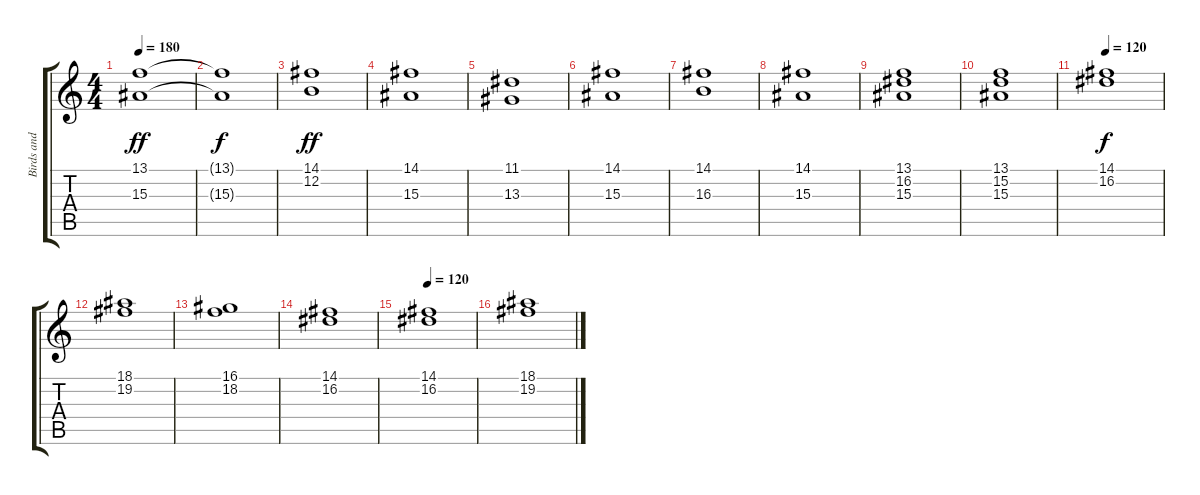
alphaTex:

\track ("Birds and Others" "Birds and ") {instrument birdtweet}
\staff {score tabs}
\tuning (E4 B3 G3 D3 A2 E2) {hide}
\ts (4 4)
\tempo 180
\clef g2
\ks c
(13.1 15.3).1{dy ff} |
(13.1{t} 15.3{t}).1{dy f} |
(14.1 12.2).1{dy ff} |
(14.1 15.3).1 |
(11.1 13.3).1 |
(14.1 15.3).1 |
(14.1 16.3).1 |
(14.1 15.3).1 |
(13.1 16.2 15.3).1 |
(13.1 15.2 15.3).1 |
\tempo 120
(14.1 16.2).1{dy f} |
(18.1 19.2).1 |
(16.1 18.2).1 |
(14.1 16.2).1 |
\tempo 120
(14.1 16.2).1 |
(18.1 19.2).1
